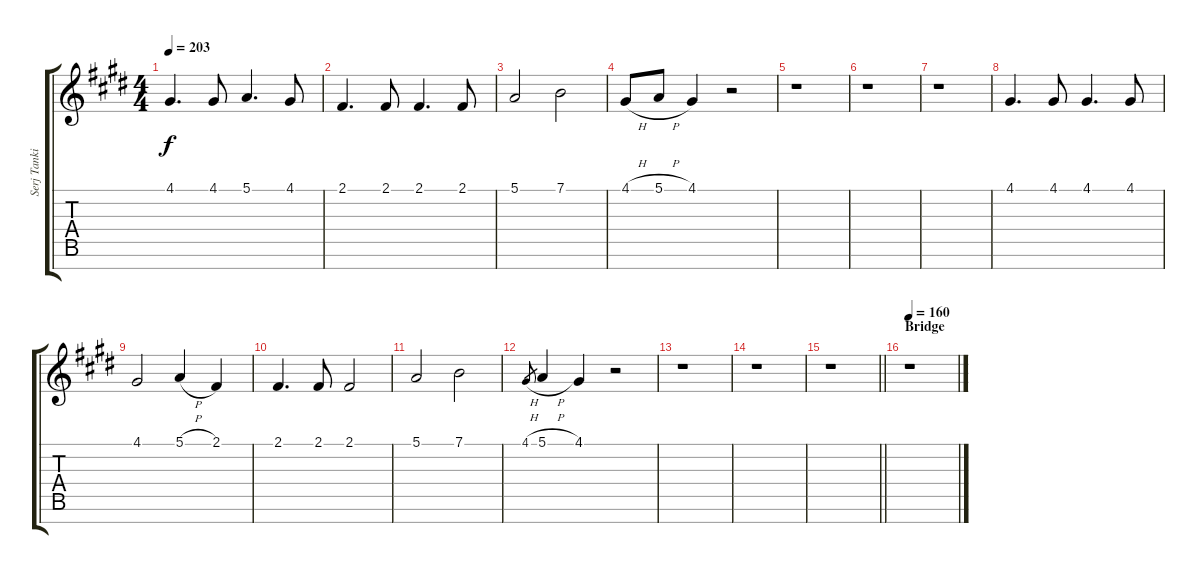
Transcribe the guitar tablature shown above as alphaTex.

\track ("Serj Tankian [Backing Vocals]" "Serj Tanki") {instrument clarinet}
\staff {score tabs}
\tuning (E4 B3 G3 D3 A2 E2 B1) {hide}
\ts (4 4)
\tempo 203
\clef g2
\ks c#minor
4.1.4{d dy f} 4.1.8 5.1.4{d} 4.1.8 |
2.1.4{d} 2.1.8 2.1.4{d} 2.1.8 |
5.1.2 7.1.2 |
4.1{h}.8 5.1{h}.8 4.1.4 r.2 |
r.1 |
r.1 |
r.1 |
4.1.4{d} 4.1.8 4.1.4{d} 4.1.8 |
4.1.2 5.1{h}.4 2.1.4 |
2.1.4{d} 2.1.8 2.1.2 |
5.1.2 7.1.2 |
4.1{h}.8{gr} 5.1{h}.4 4.1.4 r.2 |
r.1 |
r.1 |
\barLineRight lightlight
r.1 |
\section ("" "Bridge")
\tempo 160
r.1
